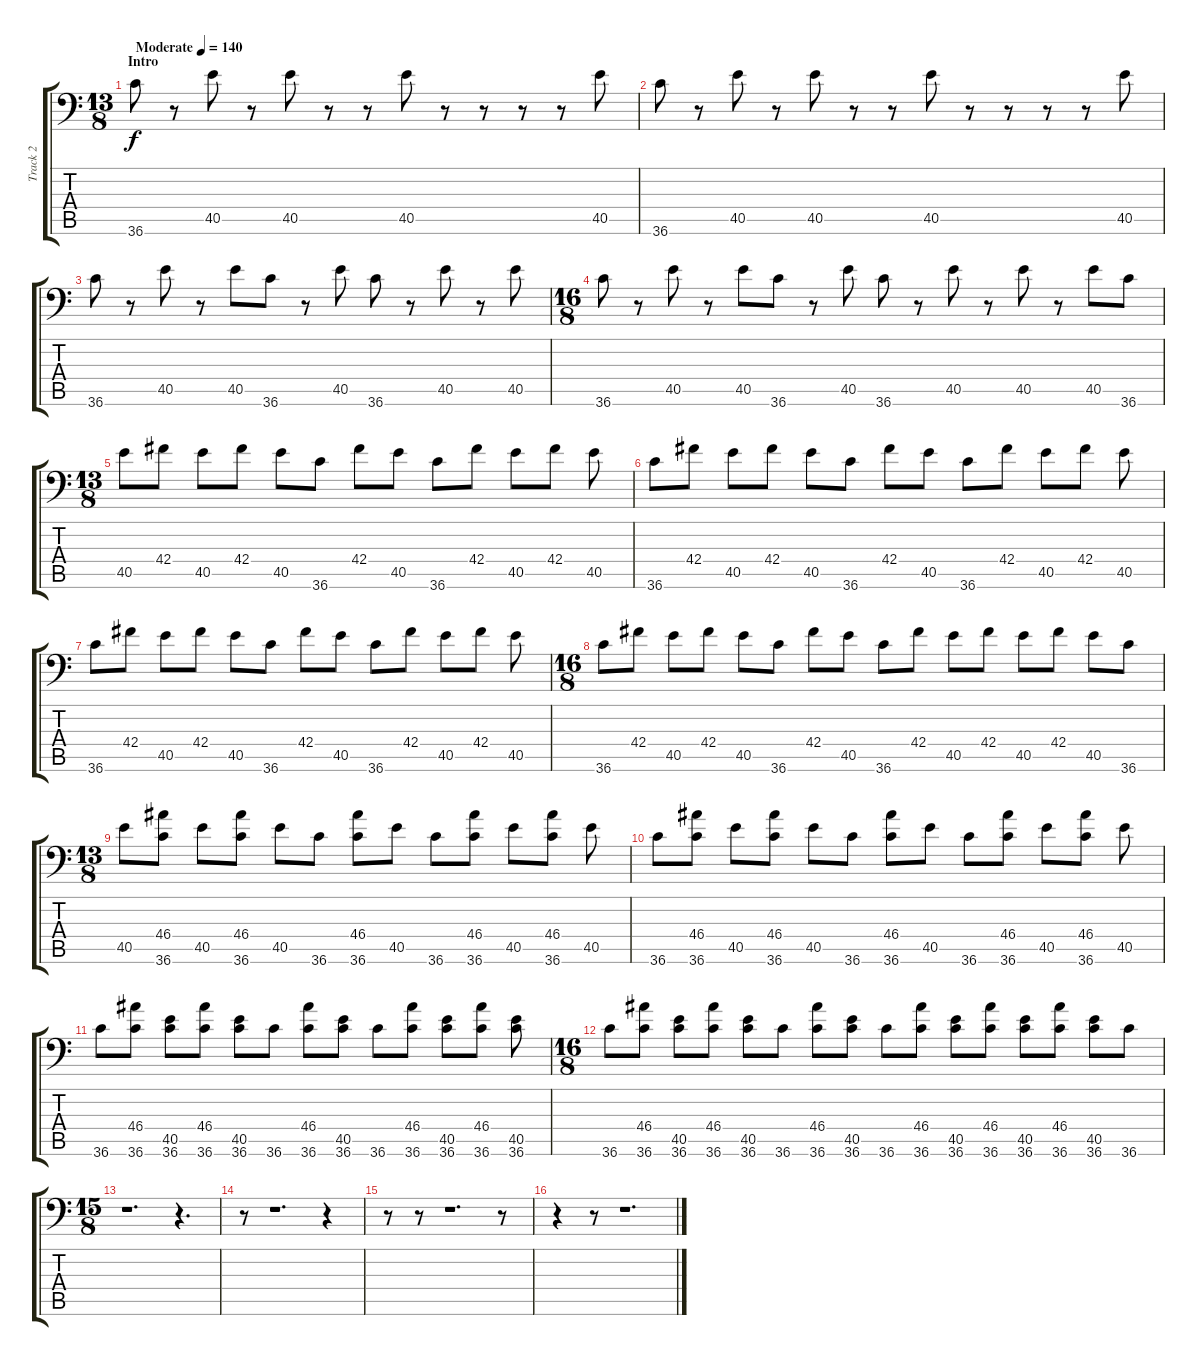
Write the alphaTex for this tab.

\track ("Track 2" "Track 2") {instrument acousticgrandpiano}
\staff {score tabs}
\tuning (C-1 C-1 C-1 C-1 C-1 C-1) {hide}
\ts (13 8)
\section ("" "Intro")
\tempo (140 "Moderate")
\clef f4
\ks c
36.6.8{dy f instrument acousticgrandpiano} r.8 40.5.8 r.8 40.5.8 r.8 r.8 40.5.8 r.8 r.8 r.8 r.8 40.5.8 |
36.6.8 r.8 40.5.8 r.8 40.5.8 r.8 r.8 40.5.8 r.8 r.8 r.8 r.8 40.5.8 |
36.6.8 r.8 40.5.8 r.8 40.5.8 36.6.8 r.8 40.5.8 36.6.8 r.8 40.5.8 r.8 40.5.8 |
\ts (16 8)
36.6.8 r.8 40.5.8 r.8 40.5.8 36.6.8 r.8 40.5.8 36.6.8 r.8 40.5.8 r.8 40.5.8 r.8 40.5.8 36.6.8 |
\ts (13 8)
40.5.8 42.4.8 40.5.8 42.4.8 40.5.8 36.6.8 42.4.8 40.5.8 36.6.8 42.4.8 40.5.8 42.4.8 40.5.8 |
36.6.8 42.4.8 40.5.8 42.4.8 40.5.8 36.6.8 42.4.8 40.5.8 36.6.8 42.4.8 40.5.8 42.4.8 40.5.8 |
36.6.8 42.4.8 40.5.8 42.4.8 40.5.8 36.6.8 42.4.8 40.5.8 36.6.8 42.4.8 40.5.8 42.4.8 40.5.8 |
\ts (16 8)
36.6.8 42.4.8 40.5.8 42.4.8 40.5.8 36.6.8 42.4.8 40.5.8 36.6.8 42.4.8 40.5.8 42.4.8 40.5.8 42.4.8 40.5.8 36.6.8 |
\ts (13 8)
40.5.8 (46.4 36.6).8 40.5.8 (46.4 36.6).8 40.5.8 36.6.8 (46.4 36.6).8 40.5.8 36.6.8 (46.4 36.6).8 40.5.8 (46.4 36.6).8 40.5.8 |
36.6.8 (46.4 36.6).8 40.5.8 (46.4 36.6).8 40.5.8 36.6.8 (46.4 36.6).8 40.5.8 36.6.8 (46.4 36.6).8 40.5.8 (46.4 36.6).8 40.5.8 |
36.6.8 (46.4 36.6).8 (40.5 36.6).8 (46.4 36.6).8 (40.5 36.6).8 36.6.8 (46.4 36.6).8 (40.5 36.6).8 36.6.8 (46.4 36.6).8 (40.5 36.6).8 (46.4 36.6).8 (40.5 36.6).8 |
\ts (16 8)
36.6.8 (46.4 36.6).8 (40.5 36.6).8 (46.4 36.6).8 (40.5 36.6).8 36.6.8 (46.4 36.6).8 (40.5 36.6).8 36.6.8 (46.4 36.6).8 (40.5 36.6).8 (46.4 36.6).8 (40.5 36.6).8 (46.4 36.6).8 (40.5 36.6).8 36.6.8 |
\ts (15 8)
r.1{d} r.4{d} |
r.8 r.1{d} r.4 |
r.8 r.8 r.1{d} r.8 |
r.4 r.8 r.1{d}
